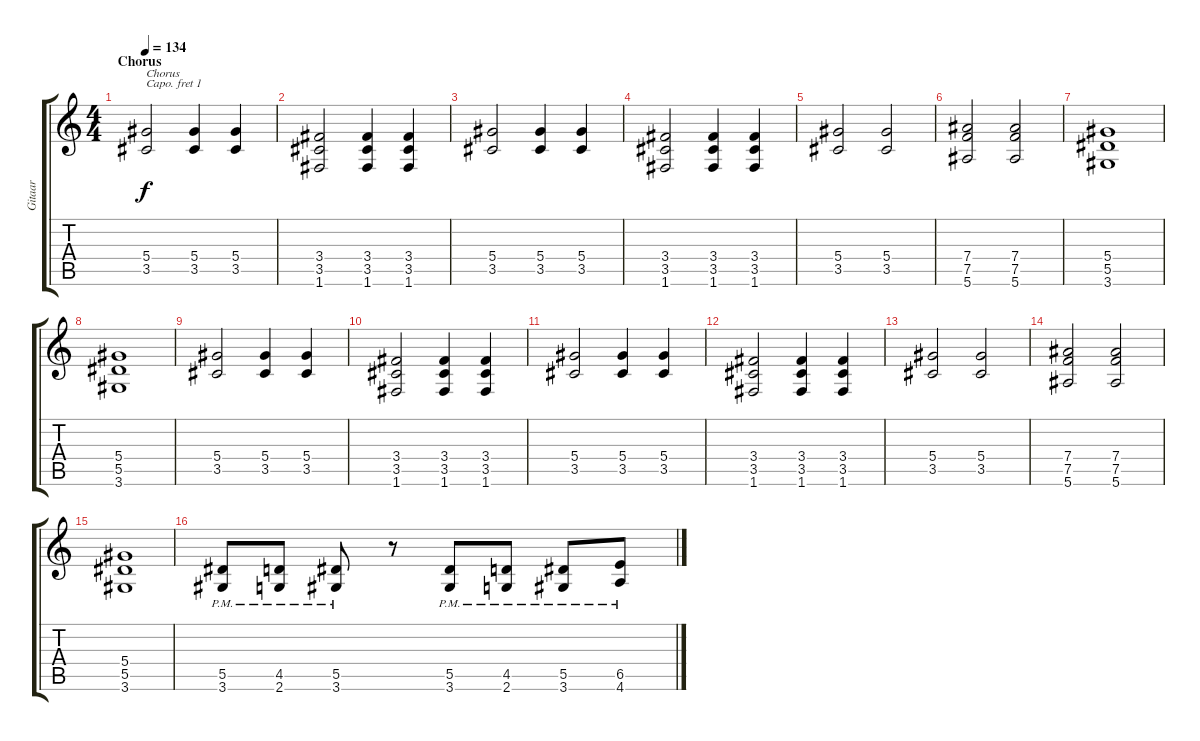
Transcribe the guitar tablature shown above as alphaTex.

\track ("Gitaar" "Gitaar") {instrument electricguitarclean}
\staff {score tabs}
\capo 1
\tuning (E4 B3 G3 D3 A2 E2) {hide}
\ts (4 4)
\section ("" "Chorus")
\tempo 134
\clef g2
\ks c
(5.4 3.5).2{txt "Chorus" dy f} (5.4 3.5).4 (5.4 3.5).4 |
(3.4 3.5 1.6).2 (3.4 3.5 1.6).4 (3.4 3.5 1.6).4 |
(5.4 3.5).2 (5.4 3.5).4 (5.4 3.5).4 |
(3.4 3.5 1.6).2 (3.4 3.5 1.6).4 (3.4 3.5 1.6).4 |
(5.4 3.5).2 (5.4 3.5).2 |
(7.4 7.5 5.6).2 (7.4 7.5 5.6).2 |
(5.4 5.5 3.6).1 |
(5.4 5.5 3.6).1 |
(5.4 3.5).2 (5.4 3.5).4 (5.4 3.5).4 |
(3.4 3.5 1.6).2 (3.4 3.5 1.6).4 (3.4 3.5 1.6).4 |
(5.4 3.5).2 (5.4 3.5).4 (5.4 3.5).4 |
(3.4 3.5 1.6).2 (3.4 3.5 1.6).4 (3.4 3.5 1.6).4 |
(5.4 3.5).2 (5.4 3.5).2 |
(7.4 7.5 5.6).2 (7.4 7.5 5.6).2 |
(5.4 5.5 3.6).1 |
(5.5{pm} 3.6{pm}).8 (4.5{pm} 2.6{pm}).8 (5.5{pm} 3.6{pm}).8 r.8 (5.5{pm} 3.6{pm}).8 (4.5{pm} 2.6{pm}).8 (5.5{pm} 3.6{pm}).8 (6.5{pm} 4.6{pm}).8
